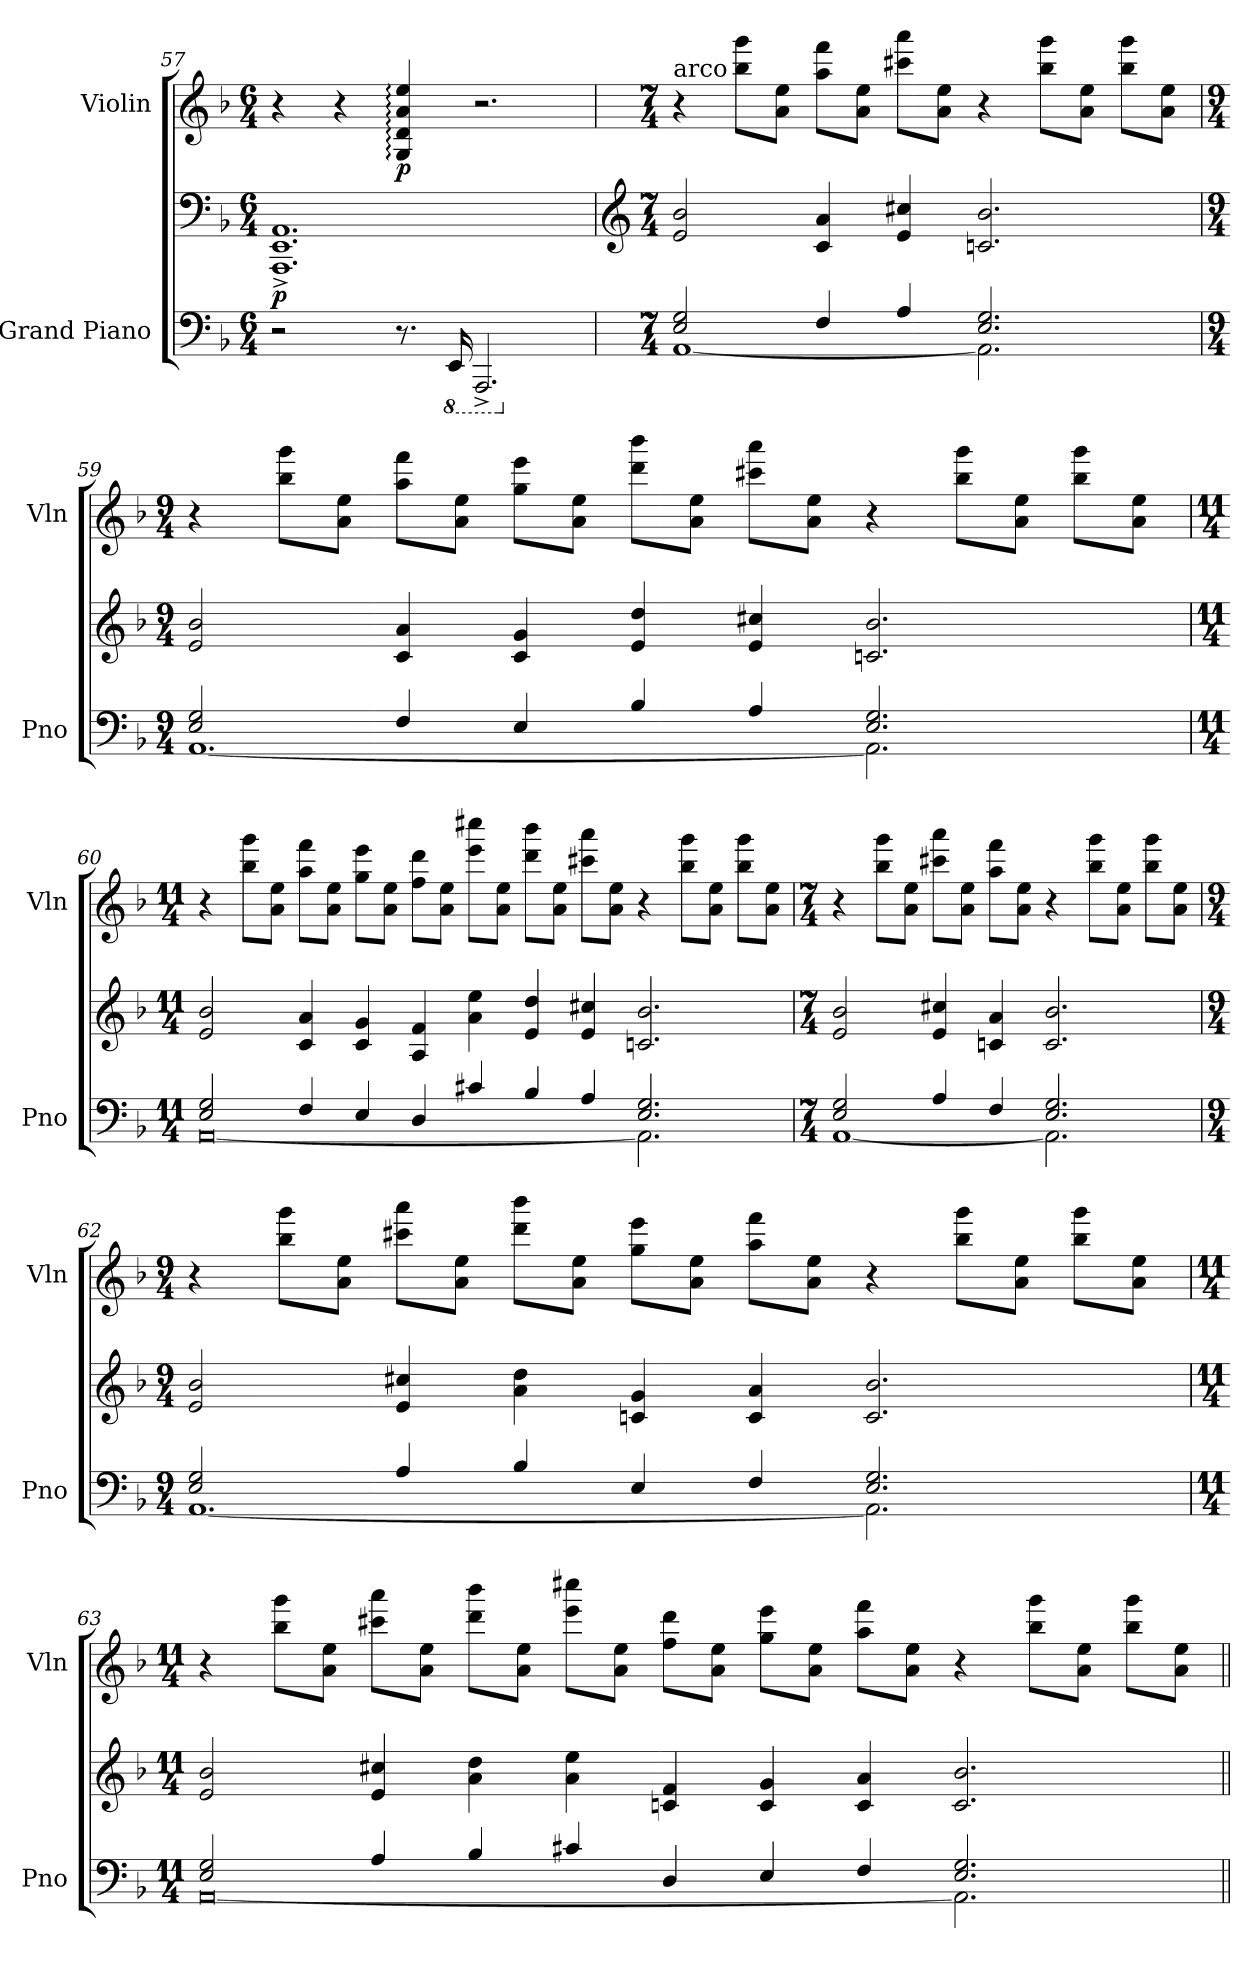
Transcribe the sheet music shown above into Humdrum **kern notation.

**kern	**kern	**dynam	**kern	**dynam
*part2	*part2	*part2	*part1	*part1
*staff3	*staff2	*staff2/3	*staff1	*staff1
*I"Grand Piano	*	*	*I"Violin	*
*I'Pno	*	*	*I'Vln	*
!!LO:LB:g=z
*clefF4	*clefF4	*	*clefG2	*
*k[b-]	*k[b-]	*	*k[b-]	*
*M6/4	*M6/4	*	*M6/4	*
=57	=57	=57	=57	=57
!	!	!LO:DY:b	!	!
2r	1.AAA^ 1.EE^ 1.AA^	p	4r	.
.	.	.	4r	.
!	!	!	!	!LO:DY:b
8.r	.	.	4G/: 4d/: 4a/: 4ee/:	p
*8ba	*	*	*	*
16EEE/	.	.	.	.
2.AAAA^/	.	.	2.r	.
=58	=58	=58	=58	=58
*	*clefG2	*	*	*
*M7/4	*M7/4	*	*M7/4	*
*X8ba	*	*	*	*
*^	*	*	*	*
!	!	!	!	!LO:TX:a:t=arco	!
!	!	!	!LO:DY:b	!	!
2E/ 2G/	[1AA	2e/ 2b-/	other-dynamics	4r	.
!	!	!	!	!	!LO:DY:b
.	.	.	.	8bb-\ 8ggg\L	other-dynamics
.	.	.	.	8a\ 8ee\J	.
4F/	.	4c/ 4a/	.	8aa\ 8fff\L	.
.	.	.	.	8a\ 8ee\J	.
4A/	.	4e/ 4cc#X/	.	8ccc#X\ 8aaa\L	.
.	.	.	.	8a\ 8ee\J	.
2.E/ 2.G/	2.AA\]	2.cn/ 2.b-/	.	4r	.
.	.	.	.	8bb-\ 8ggg\L	.
.	.	.	.	8a\ 8ee\J	.
.	.	.	.	8bb-\ 8ggg\L	.
.	.	.	.	8a\ 8ee\J	.
=59	=59	=59	=59	=59	=59
*M9/4	*	*M9/4	*	*M9/4	*
2E/ 2G/	[1.AA	2e/ 2b-/	.	4r	.
.	.	.	.	8bb-\ 8ggg\L	.
.	.	.	.	8a\ 8ee\J	.
4F/	.	4c/ 4a/	.	8aa\ 8fff\L	.
.	.	.	.	8a\ 8ee\J	.
4E/	.	4c/ 4g/	.	8gg\ 8eee\L	.
.	.	.	.	8a\ 8ee\J	.
4B-/	.	4e/ 4dd/	.	8ddd\ 8bbb-\L	.
.	.	.	.	8a\ 8ee\J	.
4A/	.	4e/ 4cc#X/	.	8ccc#X\ 8aaa\L	.
.	.	.	.	8a\ 8ee\J	.
2.E/ 2.G/	2.AA\]	2.cn/ 2.b-/	.	4r	.
.	.	.	.	8bb-\ 8ggg\L	.
.	.	.	.	8a\ 8ee\J	.
.	.	.	.	8bb-\ 8ggg\L	.
.	.	.	.	8a\ 8ee\J	.
!!LO:LB:g=z
=60	=60	=60	=60	=60	=60
*M11/4	*	*M11/4	*	*M11/4	*
2E/ 2G/	[0AA	2e/ 2b-/	.	4r	.
.	.	.	.	8bb-\ 8ggg\L	.
.	.	.	.	8a\ 8ee\J	.
4F/	.	4c/ 4a/	.	8aa\ 8fff\L	.
.	.	.	.	8a\ 8ee\J	.
4E/	.	4c/ 4g/	.	8gg\ 8eee\L	.
.	.	.	.	8a\ 8ee\J	.
4D/	.	4A/ 4f/	.	8ff\ 8ddd\L	.
.	.	.	.	8a\ 8ee\J	.
4c#X/	.	4a\ 4ee\	.	8eee\ 8cccc#X\L	.
.	.	.	.	8a\ 8ee\J	.
4B-/	.	4e/ 4dd/	.	8ddd\ 8bbb-\L	.
.	.	.	.	8a\ 8ee\J	.
4A/	.	4e/ 4cc#X/	.	8ccc#X\ 8aaa\L	.
.	.	.	.	8a\ 8ee\J	.
2.E/ 2.G/	2.AA\]	2.cn/ 2.b-/	.	4r	.
.	.	.	.	8bb-\ 8ggg\L	.
.	.	.	.	8a\ 8ee\J	.
.	.	.	.	8bb-\ 8ggg\L	.
.	.	.	.	8a\ 8ee\J	.
=61	=61	=61	=61	=61	=61
*M7/4	*	*M7/4	*	*M7/4	*
2E/ 2G/	[1AA	2e/ 2b-/	.	4r	.
.	.	.	.	8bb-\ 8ggg\L	.
.	.	.	.	8a\ 8ee\J	.
4A/	.	4e/ 4cc#X/	.	8ccc#X\ 8aaa\L	.
.	.	.	.	8a\ 8ee\J	.
4F/	.	4cn/ 4a/	.	8aa\ 8fff\L	.
.	.	.	.	8a\ 8ee\J	.
2.E/ 2.G/	2.AA\]	2.c/ 2.b-/	.	4r	.
.	.	.	.	8bb-\ 8ggg\L	.
.	.	.	.	8a\ 8ee\J	.
.	.	.	.	8bb-\ 8ggg\L	.
.	.	.	.	8a\ 8ee\J	.
!!LO:PB:g=z
=62	=62	=62	=62	=62	=62
*M9/4	*	*M9/4	*	*M9/4	*
2E/ 2G/	[1.AA	2e/ 2b-/	.	4r	.
.	.	.	.	8bb-\ 8ggg\L	.
.	.	.	.	8a\ 8ee\J	.
4A/	.	4e/ 4cc#X/	.	8ccc#X\ 8aaa\L	.
.	.	.	.	8a\ 8ee\J	.
4B-/	.	4a\ 4dd\	.	8ddd\ 8bbb-\L	.
.	.	.	.	8a\ 8ee\J	.
4E/	.	4cn/ 4g/	.	8gg\ 8eee\L	.
.	.	.	.	8a\ 8ee\J	.
4F/	.	4c/ 4a/	.	8aa\ 8fff\L	.
.	.	.	.	8a\ 8ee\J	.
2.E/ 2.G/	2.AA\]	2.c/ 2.b-/	.	4r	.
.	.	.	.	8bb-\ 8ggg\L	.
.	.	.	.	8a\ 8ee\J	.
.	.	.	.	8bb-\ 8ggg\L	.
.	.	.	.	8a\ 8ee\J	.
=63	=63	=63	=63	=63	=63
*M11/4	*	*M11/4	*	*M11/4	*
2E/ 2G/	[0AA	2e/ 2b-/	.	4r	.
.	.	.	.	8bb-\ 8ggg\L	.
.	.	.	.	8a\ 8ee\J	.
4A/	.	4e/ 4cc#X/	.	8ccc#X\ 8aaa\L	.
.	.	.	.	8a\ 8ee\J	.
4B-/	.	4a\ 4dd\	.	8ddd\ 8bbb-\L	.
.	.	.	.	8a\ 8ee\J	.
4c#X/	.	4a\ 4ee\	.	8eee\ 8cccc#X\L	.
.	.	.	.	8a\ 8ee\J	.
4D/	.	4cn/ 4f/	.	8ff\ 8ddd\L	.
.	.	.	.	8a\ 8ee\J	.
4E/	.	4c/ 4g/	.	8gg\ 8eee\L	.
.	.	.	.	8a\ 8ee\J	.
4F/	.	4c/ 4a/	.	8aa\ 8fff\L	.
.	.	.	.	8a\ 8ee\J	.
2.E/ 2.G/	2.AA\]	2.c/ 2.b-/	.	4r	.
.	.	.	.	8bb-\ 8ggg\L	.
.	.	.	.	8a\ 8ee\J	.
.	.	.	.	8bb-\ 8ggg\L	.
.	.	.	.	8a\ 8ee\J	.
*v	*v	*	*	*	*
=||	=||	=||	=||	=||
*-	*-	*-	*-	*-
